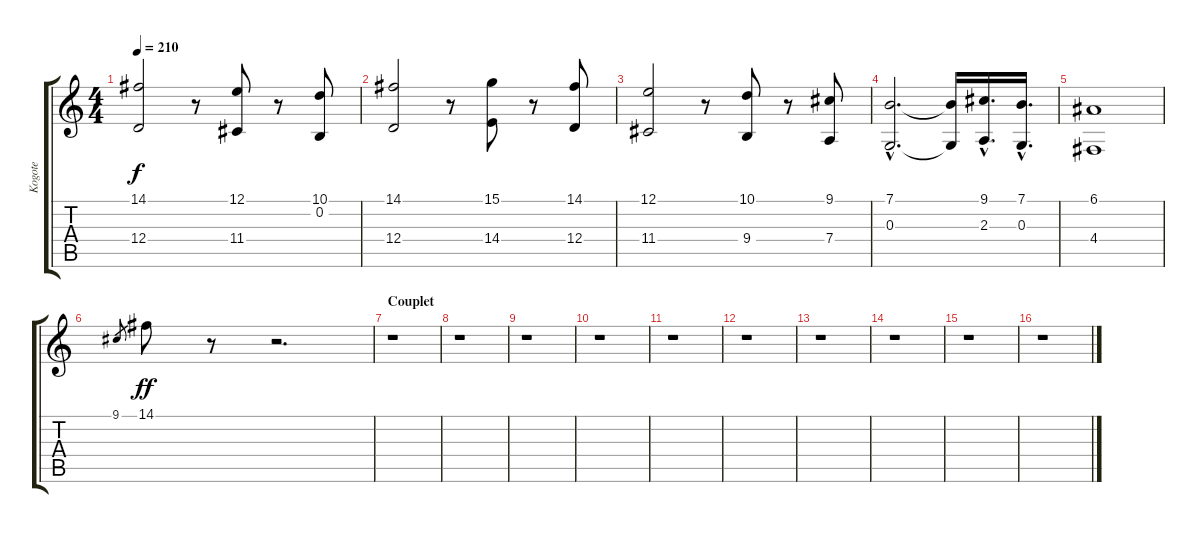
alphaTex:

\track ("Kogote" "Kogote") {instrument brasssection}
\staff {score tabs}
\tuning (E4 B3 G3 D3 A2 E2) {hide}
\ts (4 4)
\tempo 210
\clef g2
\ks c
(14.1 12.4).2{dy f} r.8 (12.1 11.4).8 r.8 (10.1 0.2).8 |
(14.1 12.4).2 r.8 (15.1 14.4).8 r.8 (14.1 12.4).8 |
(12.1 11.4).2 r.8 (10.1 9.4).8 r.8 (9.1 7.4).8 |
(7.1{hac} 0.3{hac}).2{d} (7.1{t} 0.3{t}).16 (9.1{hac} 2.3{hac}).16{d} (7.1{hac} 0.3{hac}).16{d} |
(6.1 4.4).1 |
9.1.8{gr} 14.1.8{dy ff} r.8 r.2{d} |
\section ("" "Couplet")
r.1 |
r.1 |
r.1 |
r.1 |
r.1 |
r.1 |
r.1 |
r.1 |
r.1 |
r.1
